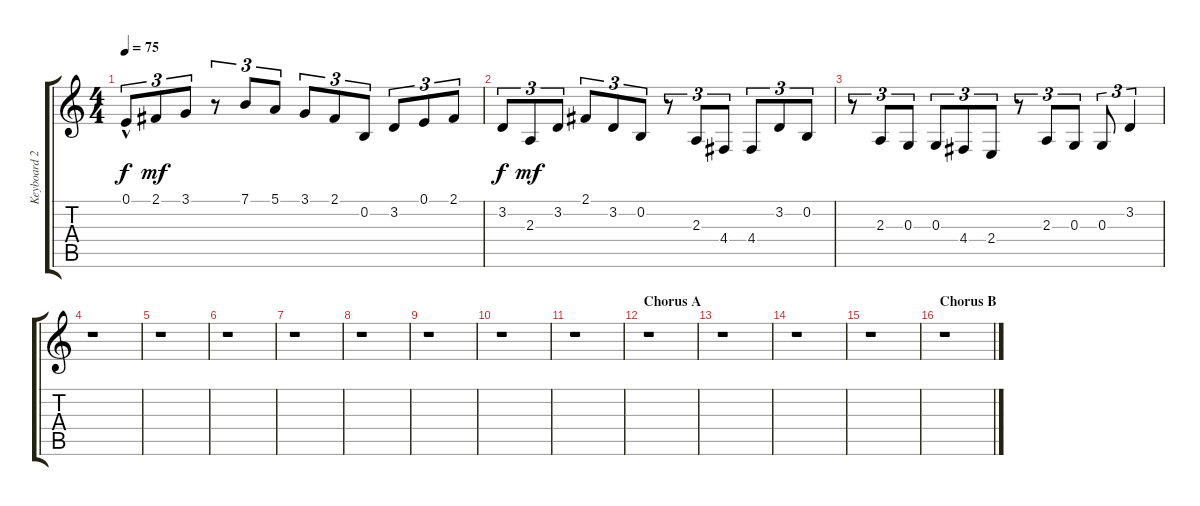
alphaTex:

\track ("Keyboard 2 (Piano)" "Keyboard 2") {instrument brightacousticpiano}
\staff {score tabs}
\tuning (E4 B3 G3 D3 A2 E2) {hide}
\ts (4 4)
\tempo 75
\clef g2
\ks c
0.1{hac t}.8{tu (3 2) dy f} 2.1.8{tu (3 2) dy mf} 3.1.8{tu (3 2)} r.8{tu (3 2)} 7.1.8{tu (3 2)} 5.1.8{tu (3 2)} 3.1.8{tu (3 2)} 2.1.8{tu (3 2)} 0.2.8{tu (3 2)} 3.2.8{tu (3 2)} 0.1.8{tu (3 2)} 2.1.8{tu (3 2)} |
3.2.8{tu (3 2) dy f} 2.3.8{tu (3 2) dy mf} 3.2.8{tu (3 2)} 2.1.8{tu (3 2)} 3.2.8{tu (3 2)} 0.2.8{tu (3 2)} r.8{tu (3 2)} 2.3.8{tu (3 2)} 4.4.8{tu (3 2)} 4.4.8{tu (3 2)} 3.2.8{tu (3 2)} 0.2.8{tu (3 2)} |
r.8{tu (3 2)} 2.3.8{tu (3 2)} 0.3.8{tu (3 2)} 0.3.8{tu (3 2)} 4.4.8{tu (3 2)} 2.4.8{tu (3 2)} r.8{tu (3 2)} 2.3.8{tu (3 2)} 0.3.8{tu (3 2)} 0.3.8{tu (3 2)} 3.2.4{tu (3 2)} |
r.1 |
r.1 |
r.1 |
r.1 |
r.1 |
r.1 |
r.1 |
r.1 |
\section ("" "Chorus A")
r.1 |
r.1 |
r.1 |
r.1 |
\section ("" "Chorus B")
r.1
